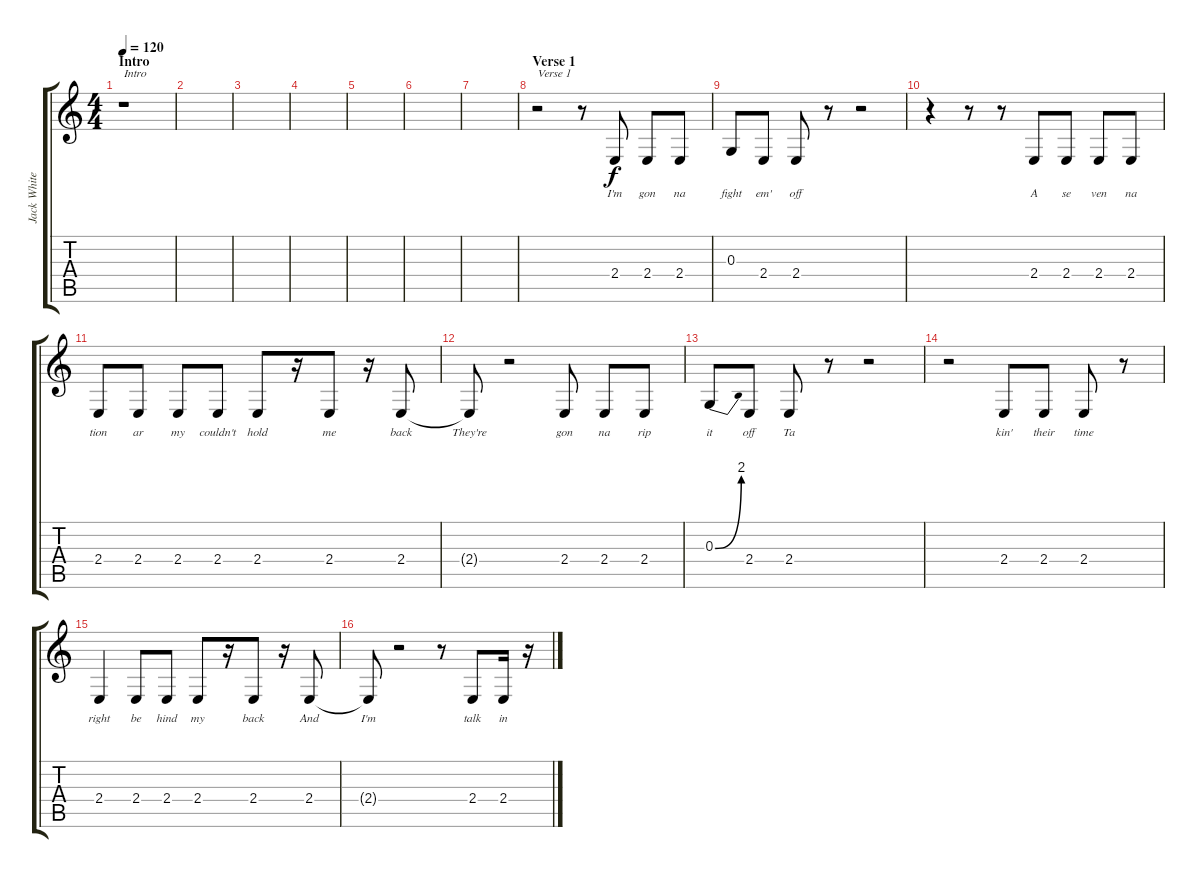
\track ("Jack White Voice" "Jack White") {instrument violin}
\staff {score tabs}
\tuning (E4 B3 G3 D3 A2 E2) {hide}
\ts (4 4)
\section ("" "Intro")
\tempo 120
\clef g2
\ks c
r.1{txt "Intro" dy f instrument violin} |
|
|
|
|
|
|
\section ("" "Verse 1")
r.2{txt "Verse 1"} r.8 2.4.8{lyrics (0 "I'm") lyrics (1 "") lyrics (2 "") lyrics (3 "") lyrics (4 "")} 2.4.8{lyrics (0 "gon") lyrics (1 "") lyrics (2 "") lyrics (3 "") lyrics (4 "")} 2.4.8{lyrics (0 "na") lyrics (1 "") lyrics (2 "") lyrics (3 "") lyrics (4 "")} |
0.3.8{lyrics (0 "fight") lyrics (1 "") lyrics (2 "") lyrics (3 "") lyrics (4 "")} 2.4.8{lyrics (0 "em'") lyrics (1 "") lyrics (2 "") lyrics (3 "") lyrics (4 "")} 2.4.8{lyrics (0 "off") lyrics (1 "") lyrics (2 "") lyrics (3 "") lyrics (4 "")} r.8 r.2 |
r.4 r.8 r.8 2.4.8{lyrics (0 "A") lyrics (1 "") lyrics (2 "") lyrics (3 "") lyrics (4 "")} 2.4.8{lyrics (0 "se") lyrics (1 "") lyrics (2 "") lyrics (3 "") lyrics (4 "")} 2.4.8{lyrics (0 "ven") lyrics (1 "") lyrics (2 "") lyrics (3 "") lyrics (4 "")} 2.4.8{lyrics (0 "na") lyrics (1 "") lyrics (2 "") lyrics (3 "") lyrics (4 "")} |
2.4.8{lyrics (0 "tion") lyrics (1 "") lyrics (2 "") lyrics (3 "") lyrics (4 "")} 2.4.8{lyrics (0 "ar") lyrics (1 "") lyrics (2 "") lyrics (3 "") lyrics (4 "")} 2.4.8{lyrics (0 "my") lyrics (1 "") lyrics (2 "") lyrics (3 "") lyrics (4 "")} 2.4.8{lyrics (0 "couldn't") lyrics (1 "") lyrics (2 "") lyrics (3 "") lyrics (4 "")} 2.4.8{lyrics (0 "hold") lyrics (1 "") lyrics (2 "") lyrics (3 "") lyrics (4 "")} r.16 2.4.8{lyrics (0 "me") lyrics (1 "") lyrics (2 "") lyrics (3 "") lyrics (4 "")} r.16 2.4.8{lyrics (0 "back") lyrics (1 "") lyrics (2 "") lyrics (3 "") lyrics (4 "")} |
2.4{t}.8{lyrics (0 "They're") lyrics (1 "") lyrics (2 "") lyrics (3 "") lyrics (4 "")} r.2 2.4.8{lyrics (0 "gon") lyrics (1 "") lyrics (2 "") lyrics (3 "") lyrics (4 "")} 2.4.8{lyrics (0 "na") lyrics (1 "") lyrics (2 "") lyrics (3 "") lyrics (4 "")} 2.4.8{lyrics (0 "rip") lyrics (1 "") lyrics (2 "") lyrics (3 "") lyrics (4 "")} |
0.3{be (bend 0 0 60 8)}.8{lyrics (0 "it") lyrics (1 "") lyrics (2 "") lyrics (3 "") lyrics (4 "")} 2.4.8{lyrics (0 "off") lyrics (1 "") lyrics (2 "") lyrics (3 "") lyrics (4 "")} 2.4.8{lyrics (0 "Ta") lyrics (1 "") lyrics (2 "") lyrics (3 "") lyrics (4 "")} r.8 r.2 |
r.2 2.4.8{lyrics (0 "kin'") lyrics (1 "") lyrics (2 "") lyrics (3 "") lyrics (4 "")} 2.4.8{lyrics (0 "their") lyrics (1 "") lyrics (2 "") lyrics (3 "") lyrics (4 "")} 2.4.8{lyrics (0 "time") lyrics (1 "") lyrics (2 "") lyrics (3 "") lyrics (4 "")} r.8 |
2.4.4{lyrics (0 "right") lyrics (1 "") lyrics (2 "") lyrics (3 "") lyrics (4 "")} 2.4.8{lyrics (0 "be") lyrics (1 "") lyrics (2 "") lyrics (3 "") lyrics (4 "")} 2.4.8{lyrics (0 "hind") lyrics (1 "") lyrics (2 "") lyrics (3 "") lyrics (4 "")} 2.4.8{lyrics (0 "my") lyrics (1 "") lyrics (2 "") lyrics (3 "") lyrics (4 "")} r.16 2.4.8{lyrics (0 "back") lyrics (1 "") lyrics (2 "") lyrics (3 "") lyrics (4 "")} r.16 2.4.8{lyrics (0 "And") lyrics (1 "") lyrics (2 "") lyrics (3 "") lyrics (4 "")} |
2.4{t}.8{lyrics (0 "I'm") lyrics (1 "") lyrics (2 "") lyrics (3 "") lyrics (4 "")} r.2 r.8 2.4.8{lyrics (0 "talk") lyrics (1 "") lyrics (2 "") lyrics (3 "") lyrics (4 "")} 2.4.16{lyrics (0 "in") lyrics (1 "") lyrics (2 "") lyrics (3 "") lyrics (4 "")} r.16
